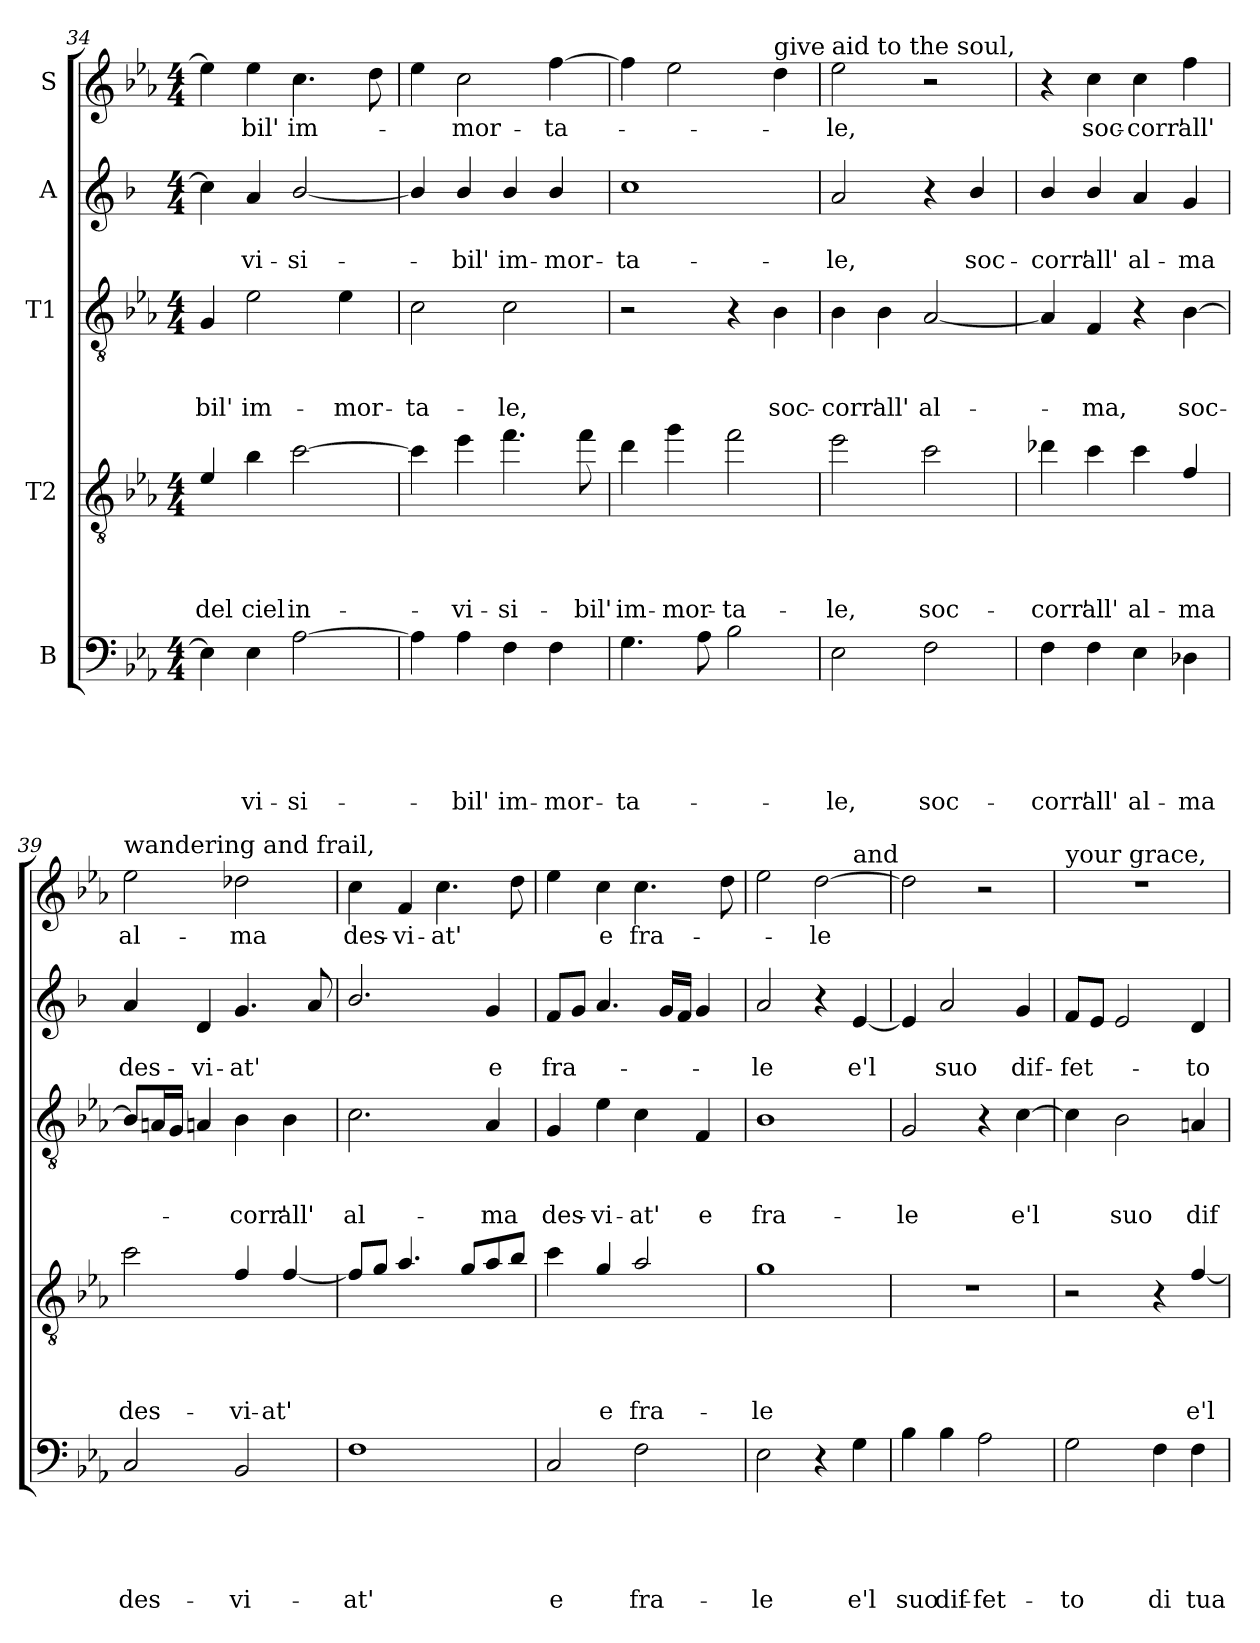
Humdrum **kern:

**kern	**text	**text	**text	**text	**text	**kern	**text	**text	**text	**text	**kern	**text	**text	**text	**kern	**text	**text	**kern	**text
*part5	*part5	*part5	*part5	*part5	*part5	*part4	*part4	*part4	*part4	*part4	*part3	*part3	*part3	*part3	*part2	*part2	*part2	*part1	*part1
*staff5	*staff5	*staff5	*staff5	*staff5	*staff5	*staff4	*staff4	*staff4	*staff4	*staff4	*staff3	*staff3	*staff3	*staff3	*staff2	*staff2	*staff2	*staff1	*staff1
*I"B	*	*	*	*	*	*I"T2	*	*	*	*	*I"T1	*	*	*	*I"A	*	*	*I"S	*
*clefF4	*	*	*	*	*	*clefGv2	*	*	*	*	*clefGv2	*	*	*	*clefG2	*	*	*clefG2	*
*	*	*	*	*	*	*ITrd8c14	*	*	*	*	*	*	*	*	*ITrd1c2	*	*	*	*
*k[b-e-a-]	*	*	*	*	*	*k[b-e-a-]	*	*	*	*	*k[b-e-a-]	*	*	*	*k[b-e-a-]	*	*	*k[b-e-a-]	*
*E-:	*	*	*	*	*	*E-:	*	*	*	*	*E-:	*	*	*	*E-:	*	*	*E-:	*
*M4/4	*	*	*	*	*	*M4/4	*	*	*	*	*M4/4	*	*	*	*M4/4	*	*	*M4/4	*
=34	=34	=34	=34	=34	=34	=34	=34	=34	=34	=34	=34	=34	=34	=34	=34	=34	=34	=34	=34
!	!	!	!	!	!	!	!	!	!	!LO:LY:b	!	!	!	!LO:LY:b	!	!	!	!	!
4E-\]	.	.	.	.	.	4E-/	.	.	.	del	4G/	.	.	-bil'	4b-\]	.	.	4ee-\]	.
!	!	!	!	!	!LO:LY:b	!	!	!	!	!LO:LY:b	!	!	!	!LO:LY:b	!	!	!LO:LY:b	!	!LO:LY:b
4E-\	.	.	.	.	-vi-	4B-\	.	.	.	ciel	2e-\	.	.	im-	4g/	.	-vi-	4ee-\	-bil'
!	!	!	!	!	!LO:LY:b	!	!	!	!	!LO:LY:b	!	!	!	!	!	!	!LO:LY:b	!	!LO:LY:b
[2A-\	.	.	.	.	-si-	[2c\	.	.	.	in-	.	.	.	.	[2a-/	.	-si-	4.cc\	im-
!	!	!	!	!	!	!	!	!	!	!	!	!	!	!LO:LY:b	!	!	!	!	!
.	.	.	.	.	.	.	.	.	.	.	4e-\	.	.	-mor-	.	.	.	.	.
.	.	.	.	.	.	.	.	.	.	.	.	.	.	.	.	.	.	8dd\	.
=35	=35	=35	=35	=35	=35	=35	=35	=35	=35	=35	=35	=35	=35	=35	=35	=35	=35	=35	=35
!	!	!	!	!	!	!	!	!	!	!	!	!	!	!LO:LY:b	!	!	!	!	!
4A-\]	.	.	.	.	.	4c\]	.	.	.	.	2c\	.	.	-ta-	4a-/]	.	.	4ee-\	.
!	!	!	!	!	!LO:LY:b	!	!	!	!	!LO:LY:b	!	!	!	!	!	!	!LO:LY:b	!	!LO:LY:b
4A-\	.	.	.	.	-bil'	4e-\	.	.	.	-vi-	.	.	.	.	4a-/	.	-bil'	2cc\	-mor-
!	!	!	!	!	!LO:LY:b	!	!	!	!	!LO:LY:b	!	!	!	!LO:LY:b	!	!	!LO:LY:b	!	!
4F\	.	.	.	.	im-	4.f\	.	.	.	-si-	2c\	.	.	-le,	4a-/	.	im-	.	.
!	!	!	!	!	!LO:LY:b	!	!	!	!	!	!	!	!	!	!	!	!LO:LY:b	!	!LO:LY:b
4F\	.	.	.	.	-mor-	.	.	.	.	.	.	.	.	.	4a-/	.	-mor-	[4ff\	-ta-
!	!	!	!	!	!	!	!	!	!	!LO:LY:b	!	!	!	!	!	!	!	!	!
.	.	.	.	.	.	8f\	.	.	.	-bil'	.	.	.	.	.	.	.	.	.
!!LO:PB:g=z
=36	=36	=36	=36	=36	=36	=36	=36	=36	=36	=36	=36	=36	=36	=36	=36	=36	=36	=36	=36
!	!	!	!	!	!LO:LY:b	!	!	!	!	!LO:LY:b	!	!	!	!	!	!	!LO:LY:b	!	!
4.G\	.	.	.	.	-ta-	4d\	.	.	.	im-	2r	.	.	.	1b-	.	-ta-	4ff\]	.
!	!	!	!	!	!	!	!	!	!	!LO:LY:b	!	!	!	!	!	!	!	!	!
.	.	.	.	.	.	4g\	.	.	.	-mor-	.	.	.	.	.	.	.	2ee-\	.
8A-\	.	.	.	.	.	.	.	.	.	.	.	.	.	.	.	.	.	.	.
!	!	!	!	!	!	!	!	!	!	!LO:LY:b	!	!	!	!	!	!	!	!	!
2B-\	.	.	.	.	.	2f\	.	.	.	-ta-	4r	.	.	.	.	.	.	.	.
!	!	!	!	!	!	!	!	!	!	!	!	!	!	!	!	!	!	!LO:TX:a:t=give	!
!	!	!	!	!	!	!	!	!	!	!	!	!	!	!LO:LY:b	!	!	!	!	!
.	.	.	.	.	.	.	.	.	.	.	4B-\	.	.	soc-	.	.	.	4dd\	.
=37	=37	=37	=37	=37	=37	=37	=37	=37	=37	=37	=37	=37	=37	=37	=37	=37	=37	=37	=37
!	!	!	!	!	!	!	!	!	!	!	!	!	!	!	!	!	!	!LO:TX:a:t=aid to the soul,	!
!	!	!	!	!	!LO:LY:b	!	!	!	!	!LO:LY:b	!	!	!	!LO:LY:b	!	!	!LO:LY:b	!	!LO:LY:b
2E-\	.	.	.	.	-le,	2e-\	.	.	.	-le,	4B-\	.	.	-corr'	2g/	.	-le,	2ee-\	-le,
!	!	!	!	!	!	!	!	!	!	!	!	!	!	!LO:LY:b	!	!	!	!	!
.	.	.	.	.	.	.	.	.	.	.	4B-\	.	.	all'	.	.	.	.	.
!	!	!	!	!	!LO:LY:b	!	!	!	!	!LO:LY:b	!	!	!	!LO:LY:b	!	!	!	!	!
2F\	.	.	.	.	soc-	2c\	.	.	.	soc-	[2A-/	.	.	al-	4r	.	.	2r	.
!	!	!	!	!	!	!	!	!	!	!	!	!	!	!	!	!	!LO:LY:b	!	!
.	.	.	.	.	.	.	.	.	.	.	.	.	.	.	4a-/	.	soc-	.	.
=38	=38	=38	=38	=38	=38	=38	=38	=38	=38	=38	=38	=38	=38	=38	=38	=38	=38	=38	=38
!	!	!	!	!	!LO:LY:b	!	!	!	!	!LO:LY:b	!	!	!	!	!	!	!LO:LY:b	!	!
4F\	.	.	.	.	-corr'	4d-X\	.	.	.	-corr'	4A-/]	.	.	.	4a-/	.	-corr'	4r	.
!	!	!	!	!	!LO:LY:b	!	!	!	!	!LO:LY:b	!	!	!	!LO:LY:b	!	!	!LO:LY:b	!	!LO:LY:b
4F\	.	.	.	.	all'	4c\	.	.	.	all'	4F/	.	.	-ma,	4a-/	.	all'	4cc\	soc-
!	!	!	!	!	!LO:LY:b	!	!	!	!	!LO:LY:b	!	!	!	!	!	!	!LO:LY:b	!	!LO:LY:b
4E-\	.	.	.	.	al-	4c\	.	.	.	al-	4r	.	.	.	4g/	.	al-	4cc\	-corr'
!	!	!	!	!	!LO:LY:b	!	!	!	!	!LO:LY:b	!	!	!	!LO:LY:b	!	!	!LO:LY:b	!	!LO:LY:b
4D-X\	.	.	.	.	-ma	4F/	.	.	.	-ma	[4B-\	.	.	soc-	4f/	.	-ma	4ff\	all'
=39	=39	=39	=39	=39	=39	=39	=39	=39	=39	=39	=39	=39	=39	=39	=39	=39	=39	=39	=39
!	!	!	!	!	!	!	!	!	!	!	!	!	!	!	!	!	!	!LO:TX:a:t=wandering and frail,	!
!	!	!	!	!	!LO:LY:b	!	!	!	!	!LO:LY:b	!	!	!	!	!	!	!LO:LY:b	!	!LO:LY:b
2C/	.	.	.	.	des-	2c\	.	.	.	des-	8B-/L]	.	.	.	4g/	.	des-	2ee-\	al-
.	.	.	.	.	.	.	.	.	.	.	16Ani/L	.	.	.	.	.	.	.	.
.	.	.	.	.	.	.	.	.	.	.	16G/JJ	.	.	.	.	.	.	.	.
!	!	!	!	!	!	!	!	!	!	!	!	!	!	!	!	!	!LO:LY:b	!	!
.	.	.	.	.	.	.	.	.	.	.	4Ani/	.	.	.	4c/	.	-vi-	.	.
!	!	!	!	!	!LO:LY:b	!	!	!	!	!LO:LY:b	!	!	!	!LO:LY:b	!	!	!LO:LY:b	!	!LO:LY:b
2BB-/	.	.	.	.	-vi-	4F/	.	.	.	-vi-	4B-\	.	.	-corr'	4.f/	.	-at'	2dd-X\	-ma
!	!	!	!	!	!	!	!	!	!	!LO:LY:b	!	!	!	!LO:LY:b	!	!	!	!	!
.	.	.	.	.	.	[4F/	.	.	.	-at'	4B-\	.	.	all'	.	.	.	.	.
.	.	.	.	.	.	.	.	.	.	.	.	.	.	.	8g/	.	.	.	.
=40	=40	=40	=40	=40	=40	=40	=40	=40	=40	=40	=40	=40	=40	=40	=40	=40	=40	=40	=40
!	!	!	!	!	!LO:LY:b	!	!	!	!	!	!	!	!	!LO:LY:b	!	!	!	!	!LO:LY:b
1F	.	.	.	.	-at'	8F/L]	.	.	.	.	2.c\	.	.	al-	2.a-/	.	.	4cc\	des-
.	.	.	.	.	.	8G/J	.	.	.	.	.	.	.	.	.	.	.	.	.
!	!	!	!	!	!	!	!	!	!	!	!	!	!	!	!	!	!	!	!LO:LY:b
.	.	.	.	.	.	4.A-/	.	.	.	.	.	.	.	.	.	.	.	4f/	-vi-
!	!	!	!	!	!	!	!	!	!	!	!	!	!	!	!	!	!	!	!LO:LY:b
.	.	.	.	.	.	.	.	.	.	.	.	.	.	.	.	.	.	4.cc\	-at'
.	.	.	.	.	.	8G/L	.	.	.	.	.	.	.	.	.	.	.	.	.
!	!	!	!	!	!	!	!	!	!	!	!	!	!	!LO:LY:b	!	!	!LO:LY:b	!	!
.	.	.	.	.	.	8A-/	.	.	.	.	4A-/	.	.	-ma	4f/	.	e	.	.
.	.	.	.	.	.	8B-/J	.	.	.	.	.	.	.	.	.	.	.	8dd\	.
!!LO:LB:g=z
=41	=41	=41	=41	=41	=41	=41	=41	=41	=41	=41	=41	=41	=41	=41	=41	=41	=41	=41	=41
!	!	!	!	!	!LO:LY:b	!	!	!	!	!	!	!	!	!LO:LY:b	!	!	!LO:LY:b	!	!
2C/	.	.	.	.	e	4c\	.	.	.	.	4G/	.	.	des-	8e-/L	.	fra-	4ee-\	.
.	.	.	.	.	.	.	.	.	.	.	.	.	.	.	8f/J	.	.	.	.
!	!	!	!	!	!	!	!	!	!	!LO:LY:b	!	!	!	!LO:LY:b	!	!	!	!	!LO:LY:b
.	.	.	.	.	.	4G/	.	.	.	e	4e-\	.	.	-vi-	4.g/	.	.	4cc\	e
!	!	!	!	!	!LO:LY:b	!	!	!	!	!LO:LY:b	!	!	!	!LO:LY:b	!	!	!	!	!LO:LY:b
2F\	.	.	.	.	fra-	2A-/	.	.	.	fra-	4c\	.	.	-at'	.	.	.	4.cc\	fra-
.	.	.	.	.	.	.	.	.	.	.	.	.	.	.	16f/LL	.	.	.	.
.	.	.	.	.	.	.	.	.	.	.	.	.	.	.	16e-/JJ	.	.	.	.
!	!	!	!	!	!	!	!	!	!	!	!	!	!	!LO:LY:b	!	!	!	!	!
.	.	.	.	.	.	.	.	.	.	.	4F/	.	.	e	4f/	.	.	.	.
.	.	.	.	.	.	.	.	.	.	.	.	.	.	.	.	.	.	8dd\	.
=42	=42	=42	=42	=42	=42	=42	=42	=42	=42	=42	=42	=42	=42	=42	=42	=42	=42	=42	=42
!	!	!	!	!	!LO:LY:b	!	!	!	!	!LO:LY:b	!	!	!	!LO:LY:b	!	!	!LO:LY:b	!	!
*	*	*	*	*	*	*	*	*	*	*	*	*	*	*	*	*	*	*^	*
2E-\	.	.	.	.	-le	1G	.	.	.	-le	1B-	.	.	fra-	2g/	.	-le	2ee-\	2.ryy	.
!	!	!	!	!	!	!	!	!	!	!	!	!	!	!	!	!	!	!	!	!LO:LY:b
4r	.	.	.	.	.	.	.	.	.	.	.	.	.	.	4r	.	.	[2dd\	.	-le
!	!	!	!	!	!	!	!	!	!	!	!	!	!	!	!	!	!	!	!LO:TX:a:t=and	!
!	!	!	!	!	!LO:LY:b	!	!	!	!	!	!	!	!	!	!	!	!LO:LY:b	!	!	!
4G\	.	.	.	.	e'l	.	.	.	.	.	.	.	.	.	[4d/	.	e'l	.	4ryy	.
=43	=43	=43	=43	=43	=43	=43	=43	=43	=43	=43	=43	=43	=43	=43	=43	=43	=43	=43	=43	=43
!	!	!	!	!	!	!	!	!	!	!	!	!	!	!	!	!	!	!LO:TX:a:t=its defect, by	!	!
!	!	!	!	!	!LO:LY:b	!	!	!	!	!	!	!	!	!LO:LY:b	!	!	!	!	!	!
*	*	*	*	*	*	*	*	*	*	*	*	*	*	*	*	*	*	*v	*v	*
4B-\	.	.	.	.	suo	1r	.	.	.	.	2G/	.	.	-le	4d/]	.	.	2dd\]	.
!	!	!	!	!	!LO:LY:b	!	!	!	!	!	!	!	!	!	!	!	!LO:LY:b	!	!
4B-\	.	.	.	.	dif-	.	.	.	.	.	.	.	.	.	2g/	.	suo	.	.
!	!	!	!	!	!LO:LY:b	!	!	!	!	!	!	!	!	!	!	!	!	!	!
2A-\	.	.	.	.	-fet-	.	.	.	.	.	4r	.	.	.	.	.	.	2r	.
!	!	!	!	!	!	!	!	!	!	!	!	!	!	!LO:LY:b	!	!	!LO:LY:b	!	!
.	.	.	.	.	.	.	.	.	.	.	[4c\	.	.	e'l	4f/	.	dif-	.	.
=44	=44	=44	=44	=44	=44	=44	=44	=44	=44	=44	=44	=44	=44	=44	=44	=44	=44	=44	=44
!	!	!	!	!	!	!	!	!	!	!	!	!	!	!	!	!	!	!LO:TX:a:t=your grace,	!
!	!	!	!	!	!LO:LY:b	!	!	!	!	!	!	!	!	!	!	!	!LO:LY:b	!	!
2G\	.	.	.	.	-to	2r	.	.	.	.	4c\]	.	.	.	8e-/L	.	-fet-	1r	.
.	.	.	.	.	.	.	.	.	.	.	.	.	.	.	8d/J	.	.	.	.
!	!	!	!	!	!	!	!	!	!	!	!	!	!	!LO:LY:b	!	!	!	!	!
.	.	.	.	.	.	.	.	.	.	.	2B-\	.	.	suo	2d/	.	.	.	.
!	!	!	!	!	!LO:LY:b	!	!	!	!	!	!	!	!	!	!	!	!	!	!
4F\	.	.	.	.	di	4r	.	.	.	.	.	.	.	.	.	.	.	.	.
!	!	!	!	!	!LO:LY:b	!	!	!	!	!LO:LY:b	!	!	!	!LO:LY:b	!	!	!LO:LY:b	!	!
4F\	.	.	.	.	tua	[4F/	.	.	.	e'l	4Ani/	.	.	dif-	4c/	.	-to	.	.
=	=	=	=	=	=	=	=	=	=	=	=	=	=	=	=	=	=	=	=
*-	*-	*-	*-	*-	*-	*-	*-	*-	*-	*-	*-	*-	*-	*-	*-	*-	*-	*-	*-
